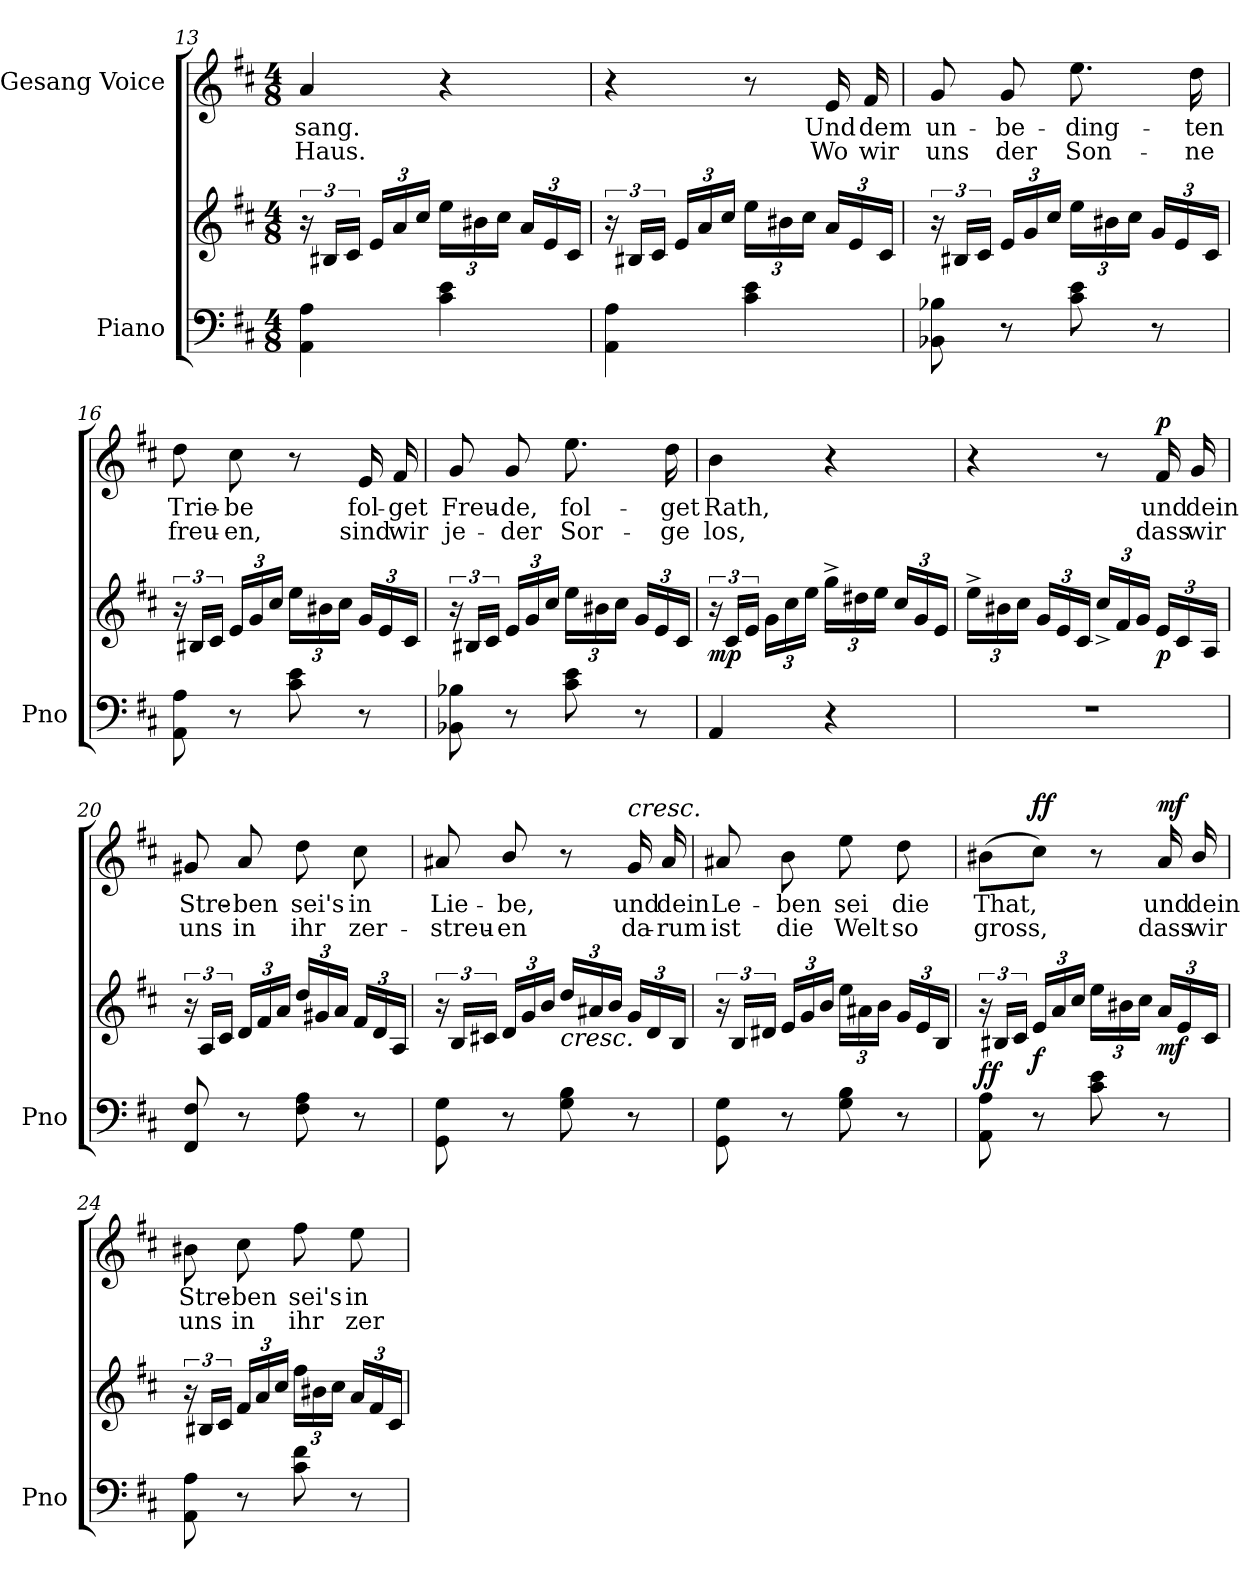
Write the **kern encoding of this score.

**kern	**kern	**dynam	**kern	**text	**text	**dynam
*part2	*part2	*part2	*part1	*part1	*part1	*part1
*staff3	*staff2	*staff2/3	*staff1	*staff1	*staff1	*staff1
*I"Piano	*	*	*I"Gesang Voice	*	*	*
*I'Pno	*	*	*	*	*	*
*clefF4	*clefG2	*	*clefG2	*	*	*
*k[f#c#]	*k[f#c#]	*	*k[f#c#]	*	*	*
*M4/8	*M4/8	*	*M4/8	*	*	*
=13	=13	=13	=13	=13	=13	=13
!	!	!	!	!LO:LY:b	!LO:LY:b	!
4AA\ 4A\	24r	.	4a/	-sang.	Haus.	.
.	24B#X/LL	.	.	.	.	.
.	24c#/JJ	.	.	.	.	.
*	*Xbrackettup	*	*	*	*	*
.	24e/LL	.	.	.	.	.
.	24a/	.	.	.	.	.
.	24cc#/JJ	.	.	.	.	.
4c#\ 4e\	24ee\LL	.	4r	.	.	.
.	24b#X\	.	.	.	.	.
.	24cc#\JJ	.	.	.	.	.
.	24a/LL	.	.	.	.	.
.	24e/	.	.	.	.	.
.	24c#/JJ	.	.	.	.	.
=14	=14	=14	=14	=14	=14	=14
*	*brackettup	*	*	*	*	*
4AA\ 4A\	24r	.	4r	.	.	.
.	24B#X/LL	.	.	.	.	.
.	24c#/JJ	.	.	.	.	.
*	*Xbrackettup	*	*	*	*	*
.	24e/LL	.	.	.	.	.
.	24a/	.	.	.	.	.
.	24cc#/JJ	.	.	.	.	.
4c#\ 4e\	24ee\LL	.	8r	.	.	.
.	24b#X\	.	.	.	.	.
.	24cc#\JJ	.	.	.	.	.
!	!	!	!	!LO:LY:b	!LO:LY:b	!
.	24a/LL	.	16e/	Und	Wo	.
.	24e/	.	.	.	.	.
!	!	!	!	!LO:LY:b	!LO:LY:b	!
.	.	.	16f#/	dem	wir	.
.	24c#/JJ	.	.	.	.	.
!!LO:LB:g=z
=15	=15	=15	=15	=15	=15	=15
*	*brackettup	*	*	*	*	*
!	!	!	!	!LO:LY:b	!LO:LY:b	!
8BB-X\ 8B-X\	24r	.	8g/	un-	uns	.
.	24B#X/LL	.	.	.	.	.
.	24c#/JJ	.	.	.	.	.
*	*Xbrackettup	*	*	*	*	*
!	!	!	!	!LO:LY:b	!LO:LY:b	!
8r	24e/LL	.	8g/	-be-	der	.
.	24g/	.	.	.	.	.
.	24cc#/JJ	.	.	.	.	.
!	!	!	!	!LO:LY:b	!LO:LY:b	!
8c#\ 8e\	24ee\LL	.	8.ee\	-ding-	Son-	.
.	24b#X\	.	.	.	.	.
.	24cc#\JJ	.	.	.	.	.
8r	24g/LL	.	.	.	.	.
.	24e/	.	.	.	.	.
!	!	!	!	!LO:LY:b	!LO:LY:b	!
.	.	.	16dd\	-ten	-ne	.
.	24c#/JJ	.	.	.	.	.
=16	=16	=16	=16	=16	=16	=16
*	*brackettup	*	*	*	*	*
!	!	!	!	!LO:LY:b	!LO:LY:b	!
8AA\ 8A\	24r	.	8dd\	Trie-	freu-	.
.	24B#X/LL	.	.	.	.	.
.	24c#/JJ	.	.	.	.	.
*	*Xbrackettup	*	*	*	*	*
!	!	!	!	!LO:LY:b	!LO:LY:b	!
8r	24e/LL	.	8cc#\	-be	-en,	.
.	24g/	.	.	.	.	.
.	24cc#/JJ	.	.	.	.	.
8c#\ 8e\	24ee\LL	.	8r	.	.	.
.	24b#X\	.	.	.	.	.
.	24cc#\JJ	.	.	.	.	.
!	!	!	!	!LO:LY:b	!LO:LY:b	!
8r	24g/LL	.	16e/	fol-	sind	.
.	24e/	.	.	.	.	.
!	!	!	!	!LO:LY:b	!LO:LY:b	!
.	.	.	16f#/	-get	wir	.
.	24c#/JJ	.	.	.	.	.
=17	=17	=17	=17	=17	=17	=17
*	*brackettup	*	*	*	*	*
!	!	!	!	!LO:LY:b	!LO:LY:b	!
8BB-X\ 8B-X\	24r	.	8g/	Freu-	je-	.
.	24B#X/LL	.	.	.	.	.
.	24c#/JJ	.	.	.	.	.
*	*Xbrackettup	*	*	*	*	*
!	!	!	!	!LO:LY:b	!LO:LY:b	!
8r	24e/LL	.	8g/	-de,	-der	.
.	24g/	.	.	.	.	.
.	24cc#/JJ	.	.	.	.	.
!	!	!	!	!LO:LY:b	!LO:LY:b	!
8c#\ 8e\	24ee\LL	.	8.ee\	fol-	Sor-	.
.	24b#X\	.	.	.	.	.
.	24cc#\JJ	.	.	.	.	.
8r	24g/LL	.	.	.	.	.
.	24e/	.	.	.	.	.
!	!	!	!	!LO:LY:b	!LO:LY:b	!
.	.	.	16dd\	-get	-ge	.
.	24c#/JJ	.	.	.	.	.
!!LO:LB:g=z
=18	=18	=18	=18	=18	=18	=18
*	*brackettup	*	*	*	*	*
!	!	!LO:DY:b	!	!LO:LY:b	!LO:LY:b	!
4AA/	24r	mp	4b\	Rath,	los,	.
.	24c#/LL	.	.	.	.	.
.	24e/JJ	.	.	.	.	.
*	*Xbrackettup	*	*	*	*	*
.	24g\LL	.	.	.	.	.
.	24cc#\	.	.	.	.	.
.	24ee\JJ	.	.	.	.	.
4r	24gg^\LL	.	4r	.	.	.
.	24dd#X\	.	.	.	.	.
.	24ee\JJ	.	.	.	.	.
.	24cc#/LL	.	.	.	.	.
.	24g/	.	.	.	.	.
.	24e/JJ	.	.	.	.	.
=19	=19	=19	=19	=19	=19	=19
2r	24ee^\LL	.	4r	.	.	.
.	24b#X\	.	.	.	.	.
.	24cc#\JJ	.	.	.	.	.
.	24g/LL	.	.	.	.	.
.	24e/	.	.	.	.	.
.	24c#/JJ	.	.	.	.	.
.	24cc#^/LL	.	8r	.	.	.
.	24f#/	.	.	.	.	.
.	24g/JJ	.	.	.	.	.
!	!	!LO:DY:b	!	!LO:LY:b	!LO:LY:b	!LO:DY:a
.	24e/LL	p	16f#/	und	dass	p
.	24c#/	.	.	.	.	.
!	!	!	!	!LO:LY:b	!LO:LY:b	!
.	.	.	16g/	dein	wir	.
.	24A/JJ	.	.	.	.	.
=20	=20	=20	=20	=20	=20	=20
*	*brackettup	*	*	*	*	*
!	!	!	!	!LO:LY:b	!LO:LY:b	!
8FF#/ 8F#/	24r	.	8g#X/	Stre-	uns	.
.	24A/LL	.	.	.	.	.
.	24c#/JJ	.	.	.	.	.
*	*Xbrackettup	*	*	*	*	*
!	!	!	!	!LO:LY:b	!LO:LY:b	!
8r	24d/LL	.	8a/	-ben	in	.
.	24f#/	.	.	.	.	.
.	24a/JJ	.	.	.	.	.
!	!	!	!	!LO:LY:b	!LO:LY:b	!
8F#\ 8A\	24dd/LL	.	8dd\	sei's	ihr	.
.	24g#X/	.	.	.	.	.
.	24a/JJ	.	.	.	.	.
!	!	!	!	!LO:LY:b	!LO:LY:b	!
8r	24f#/LL	.	8cc#\	in	zer-	.
.	24d/	.	.	.	.	.
.	24A/JJ	.	.	.	.	.
!!LO:LB:g=z
=21	=21	=21	=21	=21	=21	=21
*	*brackettup	*	*	*	*	*
!	!	!	!	!LO:LY:b	!LO:LY:b	!
8GG\ 8G\	24r	.	8a#X/	Lie-	-streu-	.
.	24B/LL	.	.	.	.	.
.	24c#X/JJ	.	.	.	.	.
*	*Xbrackettup	*	*	*	*	*
!	!	!	!	!LO:LY:b	!LO:LY:b	!
8r	24d/LL	.	8b/	-be,	-en	.
.	24g/	.	.	.	.	.
.	24b/JJ	.	.	.	.	.
!	!LO:TX:b:i:t=cresc.	!	!	!	!	!
8G\ 8B\	24dd/LL	.	8r	.	.	.
.	24a#X/	.	.	.	.	.
.	24b/JJ	.	.	.	.	.
!	!	!	!LO:TX:a:i:t=cresc.	!	!	!
!	!	!	!	!LO:LY:b	!LO:LY:b	!
8r	24g/LL	.	16g/	und	da-	.
.	24d/	.	.	.	.	.
!	!	!	!	!LO:LY:b	!LO:LY:b	!
.	.	.	16a#/	dein	-rum	.
.	24B/JJ	.	.	.	.	.
=22	=22	=22	=22	=22	=22	=22
*	*brackettup	*	*	*	*	*
!	!	!	!	!LO:LY:b	!LO:LY:b	!
8GG\ 8G\	24r	.	8a#X/	Le-	ist	.
.	24B/LL	.	.	.	.	.
.	24d#X/JJ	.	.	.	.	.
*	*Xbrackettup	*	*	*	*	*
!	!	!	!	!LO:LY:b	!LO:LY:b	!
8r	24e/LL	.	8b\	-ben	die	.
.	24g/	.	.	.	.	.
.	24b/JJ	.	.	.	.	.
!	!	!	!	!LO:LY:b	!LO:LY:b	!
8G\ 8B\	24ee\LL	.	8ee\	sei	Welt	.
.	24a#X\	.	.	.	.	.
.	24b\JJ	.	.	.	.	.
!	!	!	!	!LO:LY:b	!LO:LY:b	!
8r	24g/LL	.	8dd\	die	so	.
.	24e/	.	.	.	.	.
.	24B/JJ	.	.	.	.	.
=23	=23	=23	=23	=23	=23	=23
*	*brackettup	*	*	*	*	*
!	!	!LO:DY:b	!	!LO:LY:b	!LO:LY:b	!
8AA\ 8A\	24r	ff	(>8b#X\L	That,	gross,	.
.	24B#X/LL	.	.	.	.	.
.	24c#/JJ	.	.	.	.	.
*	*Xbrackettup	*	*	*	*	*
!	!	!LO:DY:b	!	!	!	!LO:DY:a
8r	24e/LL	f	8cc#\J)	.	.	ff
.	24a/	.	.	.	.	.
.	24cc#/JJ	.	.	.	.	.
8c#\ 8e\	24ee\LL	.	8r	.	.	.
.	24b#X\	.	.	.	.	.
.	24cc#\JJ	.	.	.	.	.
!	!	!LO:DY:b	!	!LO:LY:b	!LO:LY:b	!LO:DY:a
8r	24a/LL	mf	16a/	und	dass	mf
.	24e/	.	.	.	.	.
!	!	!	!	!LO:LY:b	!LO:LY:b	!
.	.	.	16b#/	dein	wir	.
.	24c#/JJ	.	.	.	.	.
!!LO:PB:g=z
=24	=24	=24	=24	=24	=24	=24
*	*brackettup	*	*	*	*	*
!	!	!	!	!LO:LY:b	!LO:LY:b	!
8AA\ 8A\	24r	.	8b#X\	Stre-	uns	.
.	24B#X/LL	.	.	.	.	.
.	24c#/JJ	.	.	.	.	.
*	*Xbrackettup	*	*	*	*	*
!	!	!	!	!LO:LY:b	!LO:LY:b	!
8r	24f#/LL	.	8cc#\	-ben	in	.
.	24a/	.	.	.	.	.
.	24cc#/JJ	.	.	.	.	.
!	!	!	!	!LO:LY:b	!LO:LY:b	!
8c#\ 8f#\	24ff#\LL	.	8ff#\	sei's	ihr	.
.	24b#X\	.	.	.	.	.
.	24cc#\JJ	.	.	.	.	.
!	!	!	!	!LO:LY:b	!LO:LY:b	!
8r	24a/LL	.	8ee\	in	zer-	.
.	24f#/	.	.	.	.	.
.	24c#/JJ	.	.	.	.	.
=	=	=	=	=	=	=
*-	*-	*-	*-	*-	*-	*-
